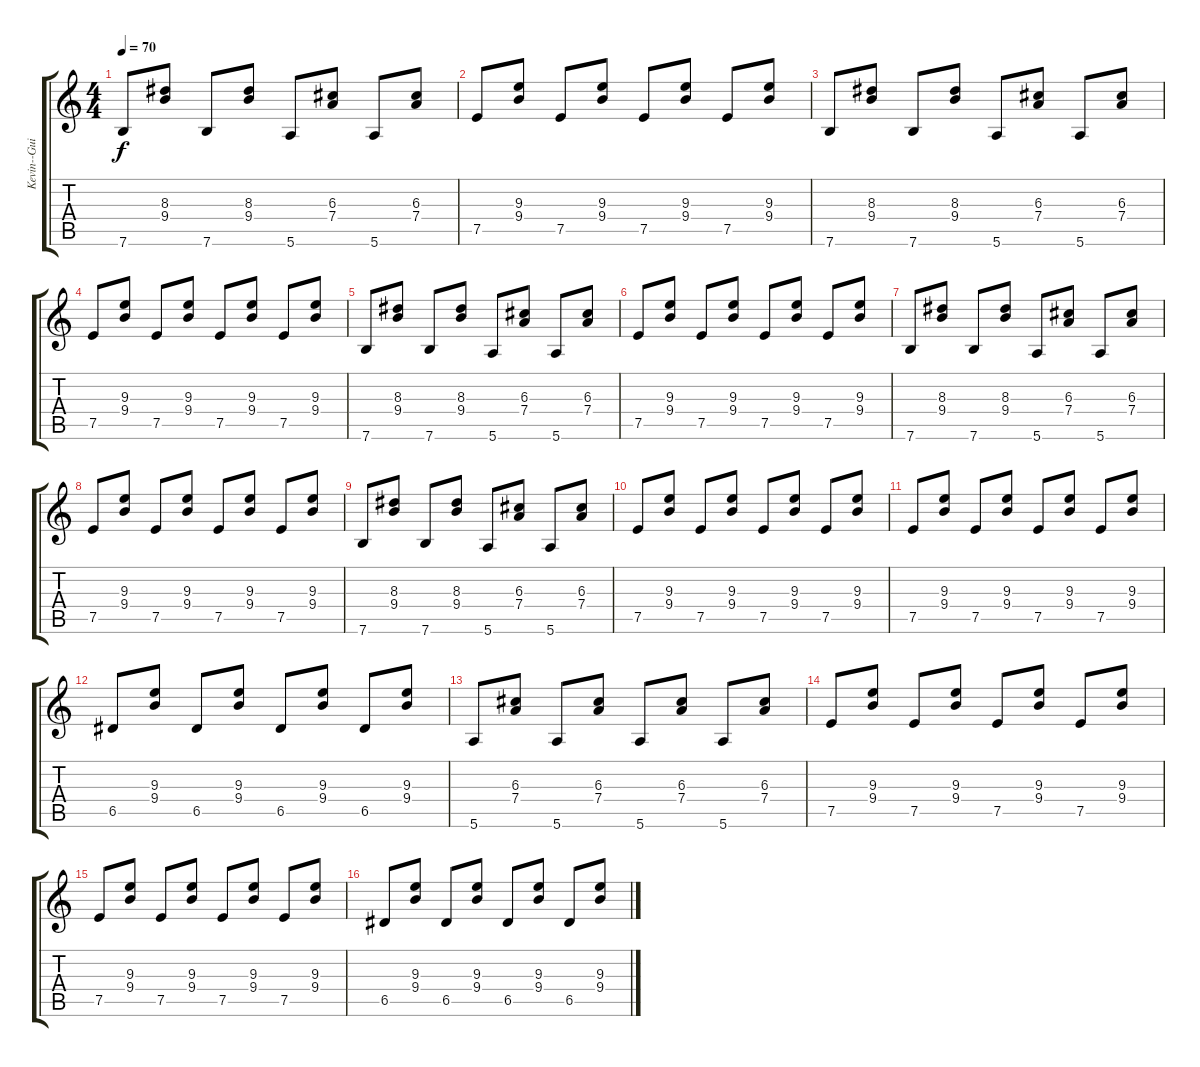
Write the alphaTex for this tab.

\track ("Kevin--Guitar" "Kevin--Gui") {instrument acousticguitarsteel}
\staff {score tabs}
\tuning (E4 B3 G3 D3 A2 E2) {hide}
\ts (4 4)
\tempo 70
\clef g2
\ks c
7.6.8{dy f} (8.3 9.4).8 7.6.8 (8.3 9.4).8 5.6.8 (6.3 7.4).8 5.6.8 (6.3 7.4).8 |
7.5.8 (9.3 9.4).8 7.5.8 (9.3 9.4).8 7.5.8 (9.3 9.4).8 7.5.8 (9.3 9.4).8 |
7.6.8 (8.3 9.4).8 7.6.8 (8.3 9.4).8 5.6.8 (6.3 7.4).8 5.6.8 (6.3 7.4).8 |
7.5.8 (9.3 9.4).8 7.5.8 (9.3 9.4).8 7.5.8 (9.3 9.4).8 7.5.8 (9.3 9.4).8 |
7.6.8 (8.3 9.4).8 7.6.8 (8.3 9.4).8 5.6.8 (6.3 7.4).8 5.6.8 (6.3 7.4).8 |
7.5.8 (9.3 9.4).8 7.5.8 (9.3 9.4).8 7.5.8 (9.3 9.4).8 7.5.8 (9.3 9.4).8 |
7.6.8 (8.3 9.4).8 7.6.8 (8.3 9.4).8 5.6.8 (6.3 7.4).8 5.6.8 (6.3 7.4).8 |
7.5.8 (9.3 9.4).8 7.5.8 (9.3 9.4).8 7.5.8 (9.3 9.4).8 7.5.8 (9.3 9.4).8 |
7.6.8 (8.3 9.4).8 7.6.8 (8.3 9.4).8 5.6.8 (6.3 7.4).8 5.6.8 (6.3 7.4).8 |
7.5.8 (9.3 9.4).8 7.5.8 (9.3 9.4).8 7.5.8 (9.3 9.4).8 7.5.8 (9.3 9.4).8 |
7.5.8 (9.3 9.4).8 7.5.8 (9.3 9.4).8 7.5.8 (9.3 9.4).8 7.5.8 (9.3 9.4).8 |
6.5.8 (9.3 9.4).8 6.5.8 (9.3 9.4).8 6.5.8 (9.3 9.4).8 6.5.8 (9.3 9.4).8 |
5.6.8 (6.3 7.4).8 5.6.8 (6.3 7.4).8 5.6.8 (6.3 7.4).8 5.6.8 (6.3 7.4).8 |
7.5.8 (9.3 9.4).8 7.5.8 (9.3 9.4).8 7.5.8 (9.3 9.4).8 7.5.8 (9.3 9.4).8 |
7.5.8 (9.3 9.4).8 7.5.8 (9.3 9.4).8 7.5.8 (9.3 9.4).8 7.5.8 (9.3 9.4).8 |
6.5.8 (9.3 9.4).8 6.5.8 (9.3 9.4).8 6.5.8 (9.3 9.4).8 6.5.8 (9.3 9.4).8
